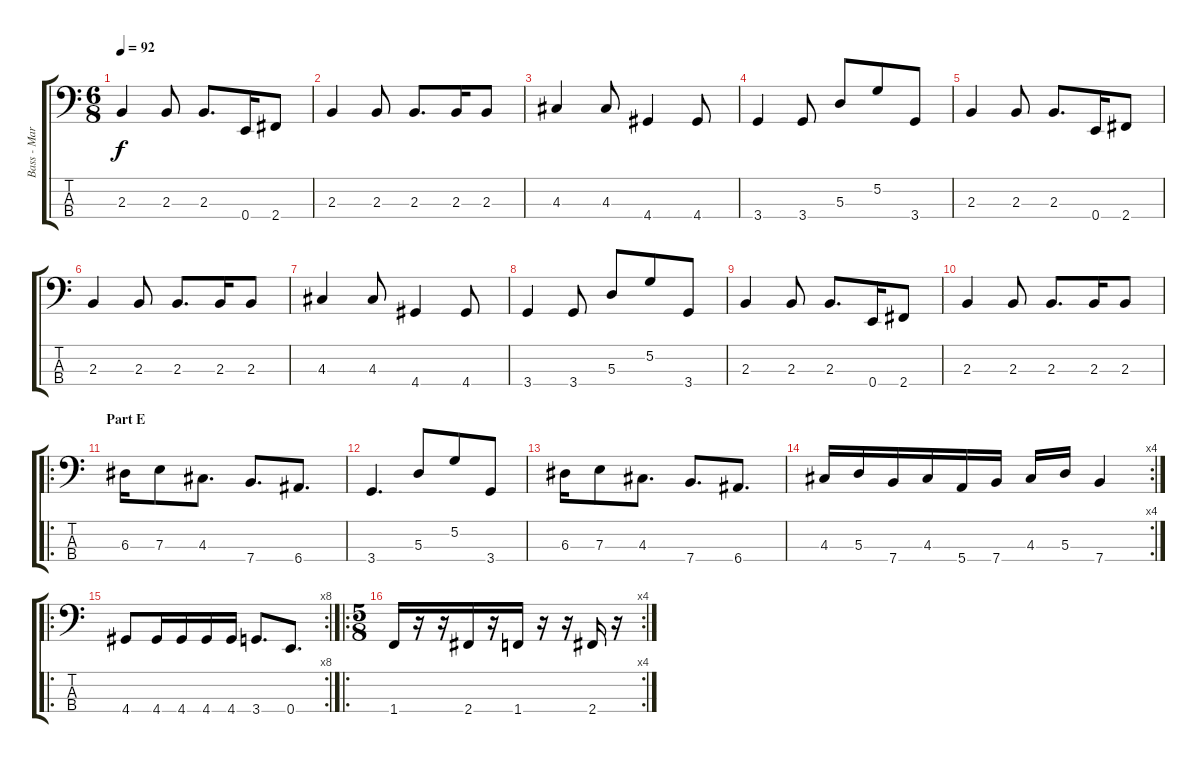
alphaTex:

\track ("Bass - Martin Lopez" "Bass - Mar") {instrument electricbassfinger}
\staff {score tabs}
\tuning (G2 D2 A1 E1) {hide}
\ts (6 8)
\tempo 92
\clef f4
\ks c
2.3.4{dy f} 2.3.8 2.3.8{d} 0.4.16 2.4.8 |
2.3.4 2.3.8 2.3.8{d} 2.3.16 2.3.8 |
4.3.4 4.3.8 4.4.4 4.4.8 |
3.4.4 3.4.8 5.3.8 5.2.8 3.4.8 |
2.3.4 2.3.8 2.3.8{d} 0.4.16 2.4.8 |
2.3.4 2.3.8 2.3.8{d} 2.3.16 2.3.8 |
4.3.4 4.3.8 4.4.4 4.4.8 |
3.4.4 3.4.8 5.3.8 5.2.8 3.4.8 |
2.3.4 2.3.8 2.3.8{d} 0.4.16 2.4.8 |
2.3.4 2.3.8 2.3.8{d} 2.3.16 2.3.8 |
\ro
\section ("" "Part E")
6.3.16 7.3.8 4.3.8{d} 7.4.8{d} 6.4.8{d} |
3.4.4{d} 5.3.8 5.2.8 3.4.8 |
6.3.16 7.3.8 4.3.8{d} 7.4.8{d} 6.4.8{d} |
\rc 4
4.3.16 5.3.16 7.4.16 4.3.16 5.4.16 7.4.16 4.3.16 5.3.16 7.4.4 |
\ro
\rc 8
4.4.8 4.4.16 4.4.16 4.4.16 4.4.16 3.4.8{d} 0.4.8{d} |
\ro
\rc 4
\ts (5 8)
1.4.16 r.16 r.16 2.4.16 r.16 1.4.16 r.16 r.16 2.4.16 r.16
